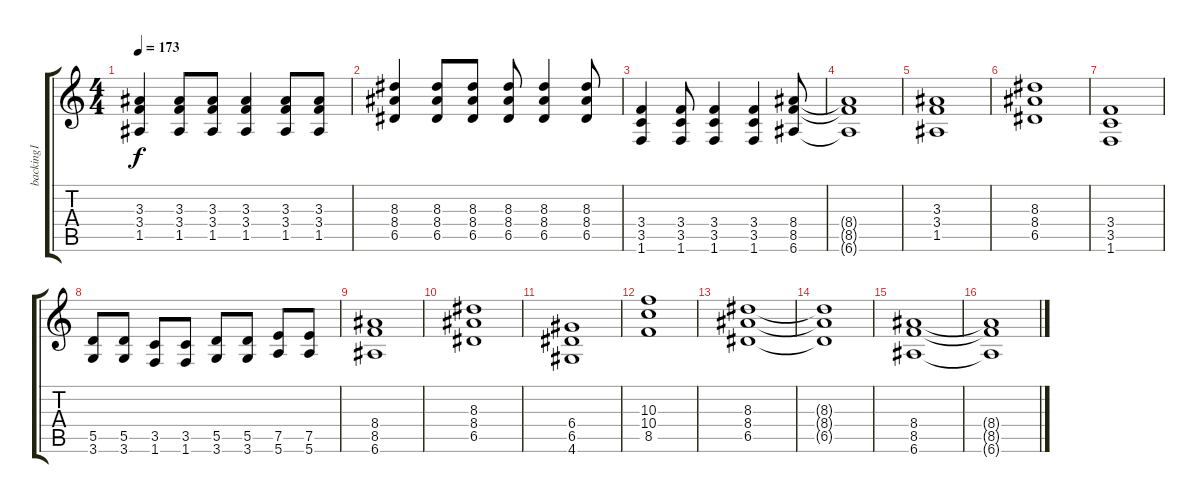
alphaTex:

\track ("backing1" "backing1") {instrument overdrivenguitar}
\staff {score tabs}
\tuning (E4 B3 G3 D3 A2 E2) {hide}
\ts (4 4)
\tempo 173
\clef g2
\ks c
(3.3 3.4 1.5).4{dy f} (3.3 3.4 1.5).8 (3.3 3.4 1.5).8 (3.3 3.4 1.5).4 (3.3 3.4 1.5).8 (3.3 3.4 1.5).8 |
(8.3 8.4 6.5).4 (8.3 8.4 6.5).8 (8.3 8.4 6.5).8 (8.3 8.4 6.5).8 (8.3 8.4 6.5).4 (8.3 8.4 6.5).8 |
(3.4 3.5 1.6).4 (3.4 3.5 1.6).8 (3.4 3.5 1.6).4 (3.4 3.5 1.6).4 (8.4 8.5 6.6).8 |
(8.4{t} 8.5{t} 6.6{t}).1 |
(3.3 3.4 1.5).1 |
(8.3 8.4 6.5).1 |
(3.4 3.5 1.6).1 |
(5.5 3.6).8 (5.5 3.6).8 (3.5 1.6).8 (3.5 1.6).8 (5.5 3.6).8 (5.5 3.6).8 (7.5 5.6).8 (7.5 5.6).8 |
(8.4 8.5 6.6).1 |
(8.3 8.4 6.5).1 |
(6.4 6.5 4.6).1 |
(10.3 10.4 8.5).1 |
(8.3 8.4 6.5).1 |
(8.3{t} 8.4{t} 6.5{t}).1 |
(8.4 8.5 6.6).1 |
(8.4{t} 8.5{t} 6.6{t}).1
